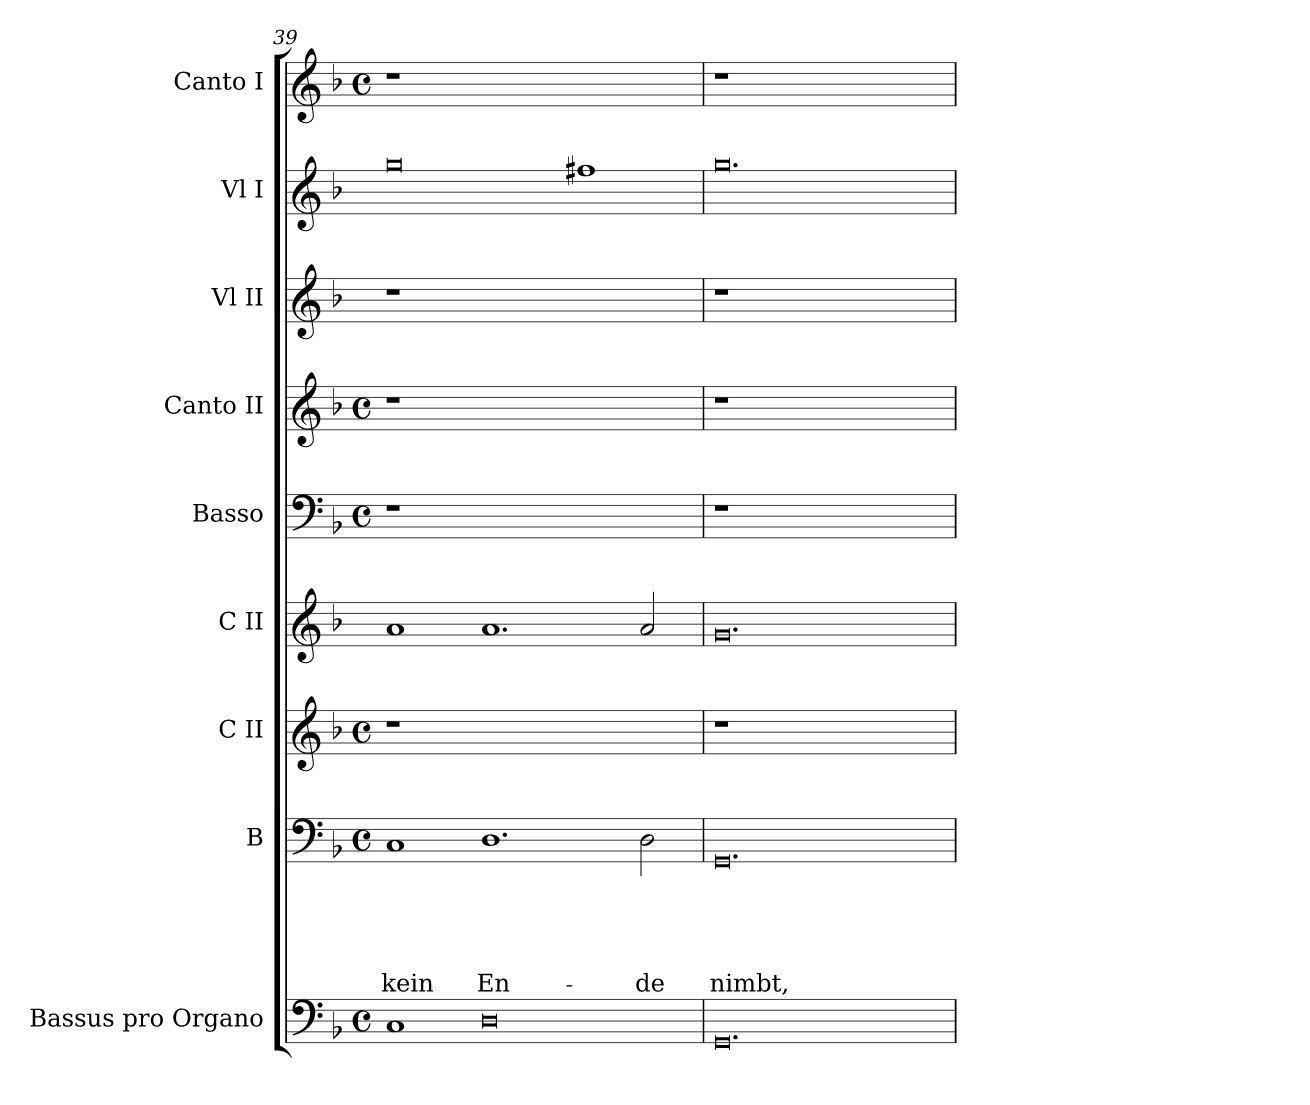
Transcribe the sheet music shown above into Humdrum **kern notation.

**kern	**kern	**text	**text	**text	**text	**text	**kern	**kern	**kern	**kern	**kern	**kern	**kern
*part9	*part8	*part8	*part8	*part8	*part8	*part8	*part7	*part6	*part5	*part4	*part3	*part2	*part1
*staff9	*staff8	*staff8	*staff8	*staff8	*staff8	*staff8	*staff7	*staff6	*staff5	*staff4	*staff3	*staff2	*staff1
*I"Bassus pro Organo	*I"B	*	*	*	*	*	*I"C II	*I"C II	*I"Basso	*I"Canto II	*I"Vl II	*I"Vl I	*I"Canto I
*I'B.p.O.	*I'B	*	*	*	*	*	*I'C II	*	*I'B	*I'C II	*I'Vl II	*I'Vl I	*I'C I
*clefF4	*clefF4	*	*	*	*	*	*clefG2	*clefG2	*clefF4	*clefG2	*clefG2	*clefG2	*clefG2
*	*	*	*	*	*	*	*	*	*ITrd7c12	*	*	*	*
*k[b-]	*k[b-]	*	*	*	*	*	*k[b-]	*k[b-]	*k[b-]	*k[b-]	*k[b-]	*k[b-]	*k[b-]
*F:	*F:	*	*	*	*	*	*F:	*F:	*F:	*F:	*F:	*F:	*F:
*M4/4	*M4/4	*	*	*	*	*	*M4/4	*	*M4/4	*M4/4	*	*	*M4/4
*met(c)	*met(c)	*	*	*	*	*	*met(c)	*	*met(c)	*met(c)	*	*	*met(c)
=39	=39	=39	=39	=39	=39	=39	=39	=39	=39	=39	=39	=39	=39
!	!	!	!	!	!	!LO:LY:b	!	!	!	!	!	!	!
1C<	1C	.	.	.	.	kein	1r	1a	1r	1r	1r	0gg	1r
!	!	!	!	!	!	!LO:LY:b	!	!	!	!	!	!	!
0D	1.D	.	.	.	.	En-	0ryy	1.a	0ryy	0ryy	0ryy	.	0ryy
.	.	.	.	.	.	.	.	.	.	.	.	1ff#X	.
!	!	!	!	!	!	!LO:LY:b	!	!	!	!	!	!	!
.	2D\	.	.	.	.	-de	.	2a/	.	.	.	.	.
=40	=40	=40	=40	=40	=40	=40	=40	=40	=40	=40	=40	=40	=40
!	!	!	!	!	!	!LO:LY:b	!	!	!	!	!	!	!
0.GG	0.GG	.	.	.	.	nimbt,	1r	0.g	1r	1r	1r	0.gg	1r
.	.	.	.	.	.	.	0ryy	.	0ryy	0ryy	0ryy	.	0ryy
=	=	=	=	=	=	=	=	=	=	=	=	=	=
*-	*-	*-	*-	*-	*-	*-	*-	*-	*-	*-	*-	*-	*-
